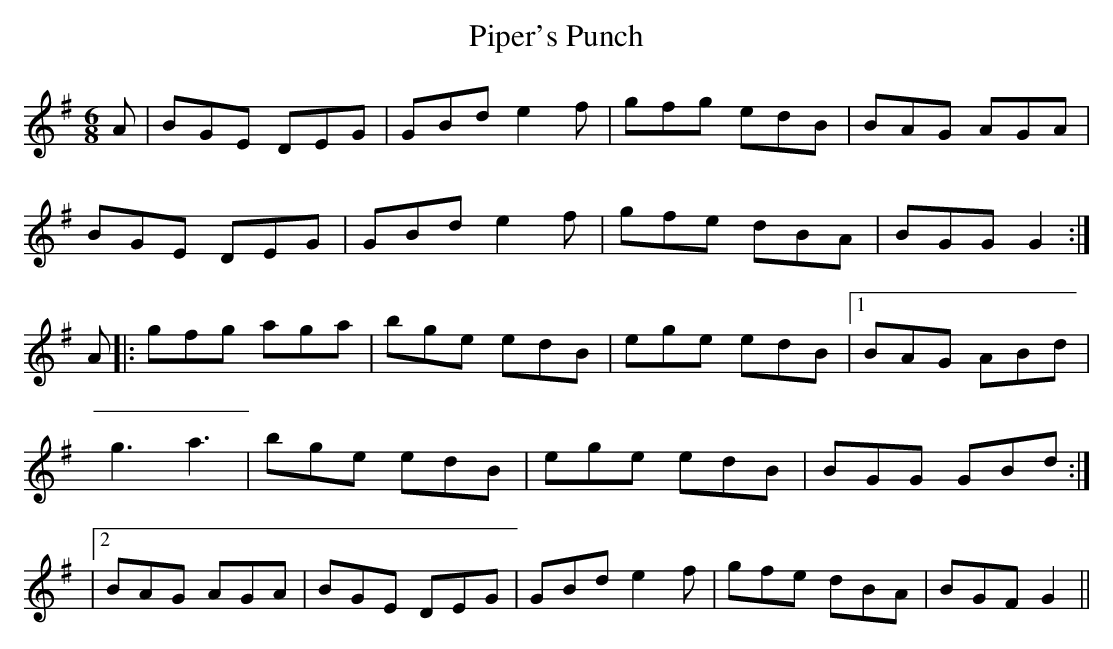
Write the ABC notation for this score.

X:1
T: Piper's Punch
M: 6/8
L: 1/8
K: G
A | BGE DEG | GBd e2 f | gfg edB | BAG AGA |
BGE DEG | GBd e2 f | gfe dBA | BGG G2 :|
A |: gfg aga | bge edB | ege edB |1 BAG ABd |
g3 a3 | bge edB | ege edB | BGG GBd :|
|2 BAG AGA | BGE DEG | GBd e2 f | gfe dBA |\
BGF G2 ||
